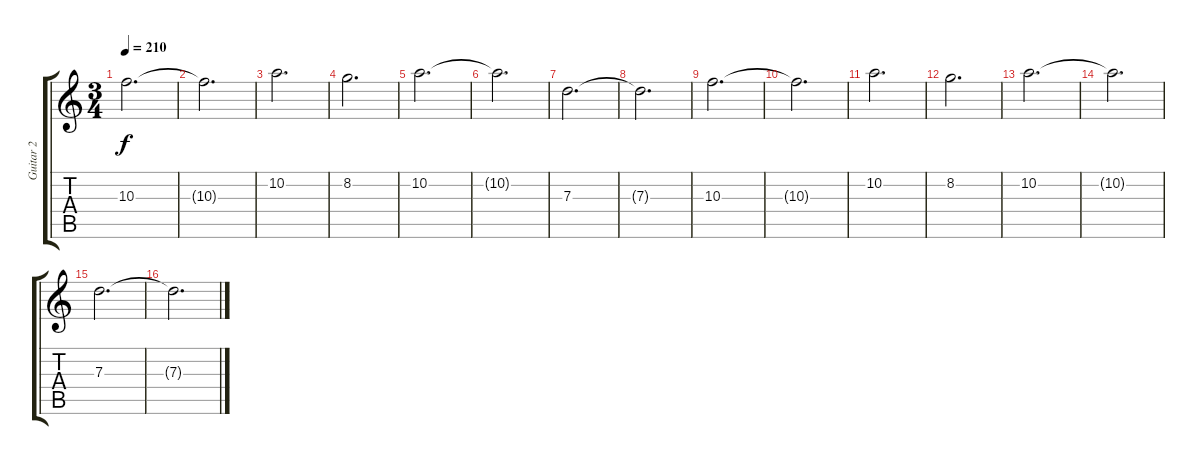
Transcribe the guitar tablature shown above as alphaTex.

\track ("Guitar 2" "Guitar 2") {instrument electricguitarclean}
\staff {score tabs}
\tuning (E4 B3 G3 D3 A2 E2) {hide}
\ts (3 4)
\tempo 210
\clef g2
\ks c
10.3.2{d dy f} |
10.3{t}.2{d} |
10.2.2{d} |
8.2.2{d} |
10.2.2{d} |
10.2{t}.2{d} |
7.3.2{d} |
7.3{t}.2{d} |
10.3.2{d} |
10.3{t}.2{d} |
10.2.2{d} |
8.2.2{d} |
10.2.2{d} |
10.2{t}.2{d} |
7.3.2{d} |
7.3{t}.2{d}
